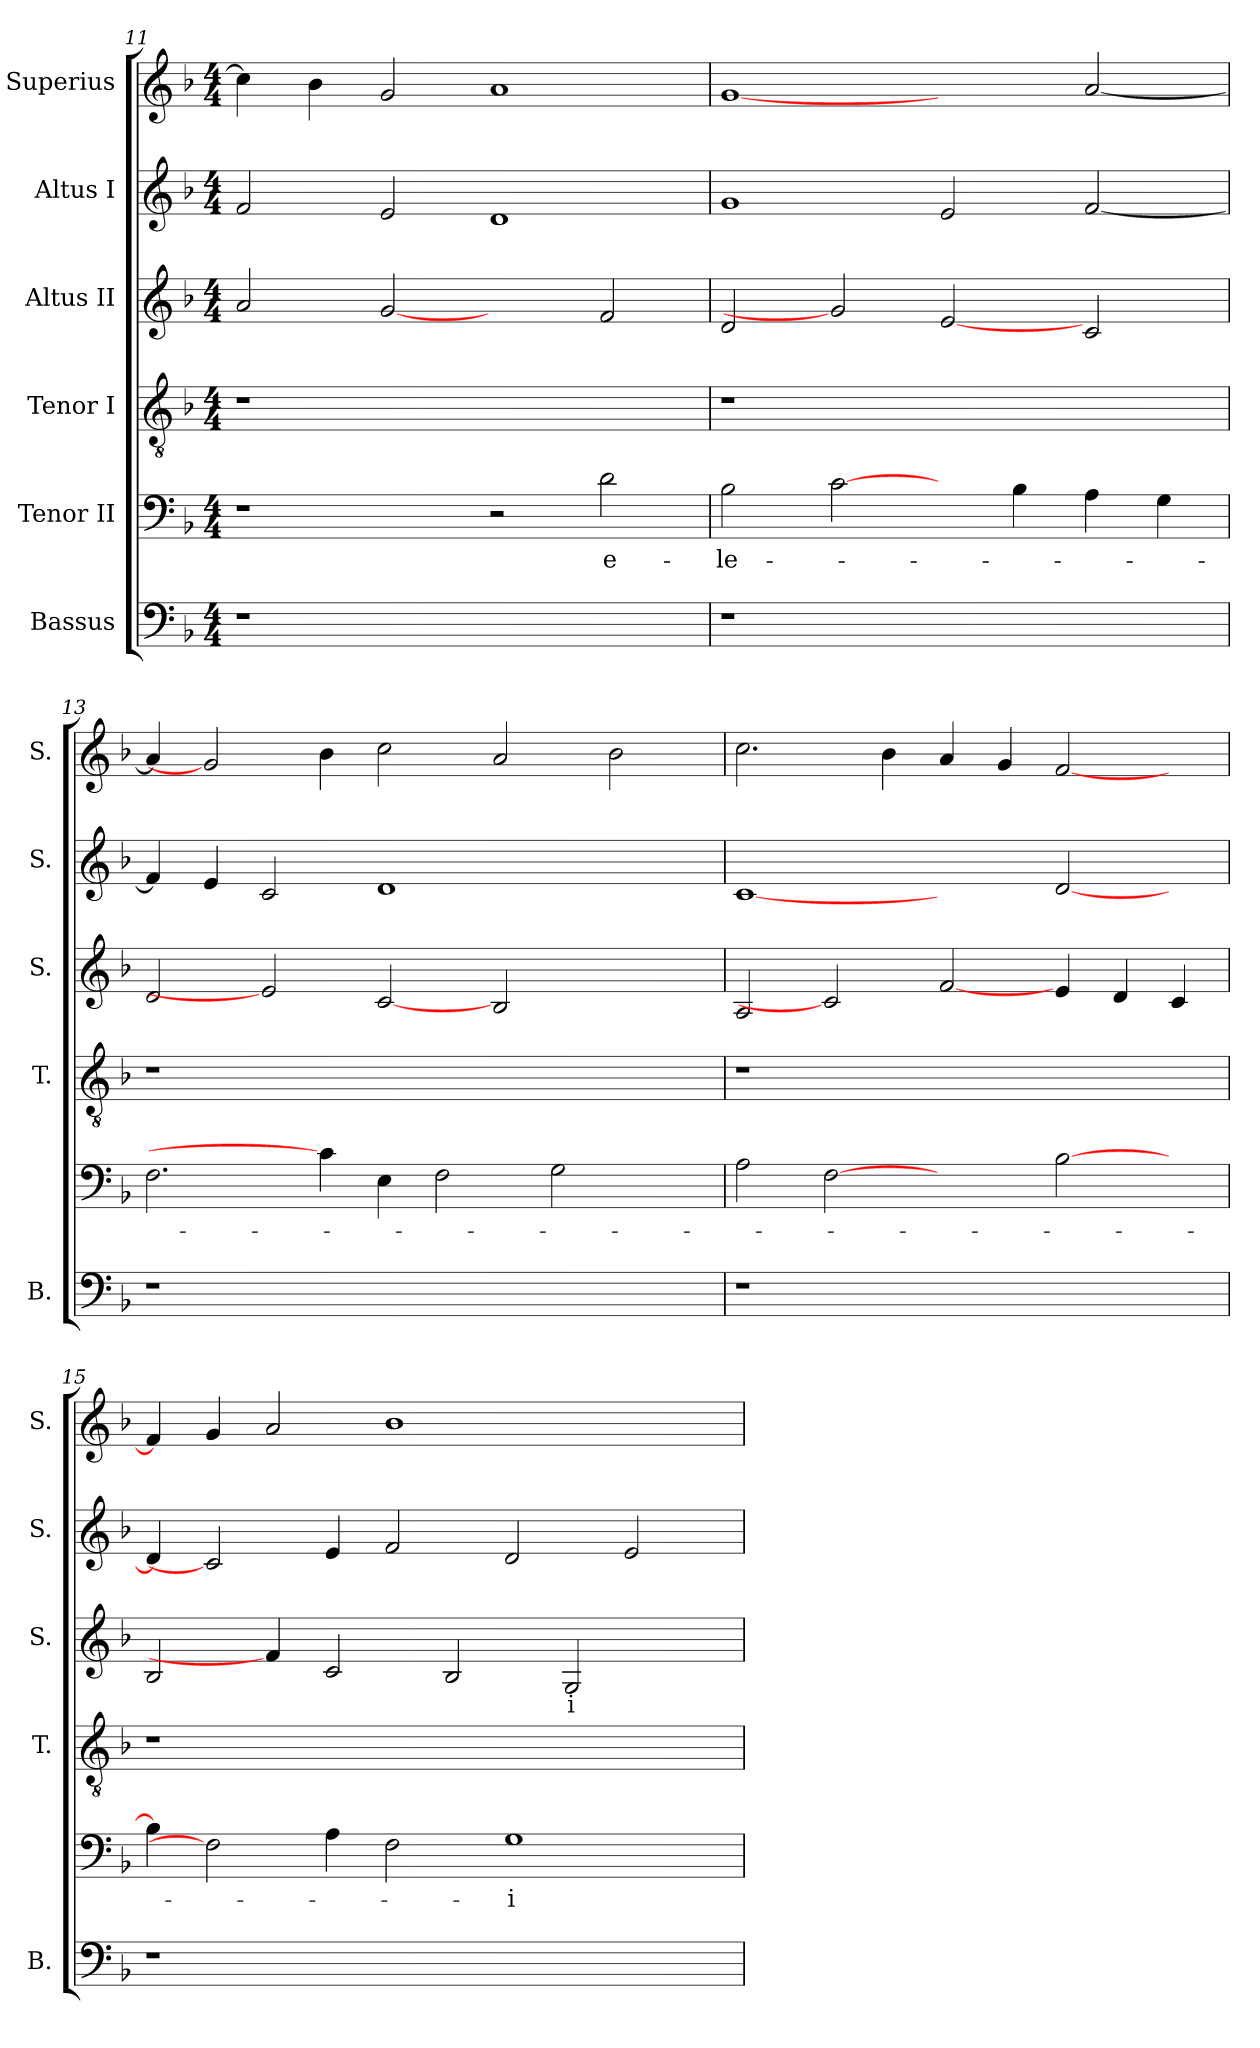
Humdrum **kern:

**kern	**kern	**text	**kern	**kern	**text	**kern	**kern
*part6	*part5	*part5	*part4	*part3	*part3	*part2	*part1
*staff6	*staff5	*staff5	*staff4	*staff3	*staff3	*staff2	*staff1
*I"Bassus	*I"Tenor II	*	*I"Tenor I	*I"Altus II	*	*I"Altus I	*I"Superius
*I'B.	*	*	*I'T.	*I'S.	*	*I'S.	*I'S.
!!LO:PB:g=z
*clefF4	*clefF4	*	*clefGv2	*clefG2	*	*clefG2	*clefG2
*	*	*	*ITrd7c12	*	*	*	*
*k[b-]	*k[b-]	*	*k[b-]	*k[b-]	*	*k[b-]	*k[b-]
*F:	*F:	*	*F:	*F:	*	*F:	*F:
*M4/4	*M4/4	*	*M4/4	*M4/4	*	*M4/4	*M4/4
=11	=11	=11	=11	=11	=11	=11	=11
!LO:N:vis=1	!	!	!LO:N:vis=1	!	!	!	!
1r	1r	.	1r	2ai/	.	2fi/	4cci\]
.	.	.	.	.	.	.	4b-i\
.	.	.	.	[2gi	.	2ei/	2gi/
1ryy	2r	.	1ryy	2ryy	.	1di	1ai
!	!	!LO:LY:b:color=#000000	!	!	!	!	!
.	2di\	e-	.	2fi/	.	.	.
=12	=12	=12	=12	=12	=12	=12	=12
!LO:N:vis=1	!	!	!	!	!	!	!
!	!	!LO:LY:b:color=#000000	!LO:N:vis=1	!	!	!	!
1r	2B-i\	-le-	1r	2di/	.	1gi	[1gi
.	[2ci\	.	.	2gi]	.	.	.
1ryy	4ryy	.	1ryy	[2ei	.	2ei/	2ryy
.	4B-i\	.	.	.	.	.	.
.	4Ai\	.	.	2ci/	.	[<2fi/	[<2ai/
.	4Gi\	.	.	.	.	.	.
=13	=13	=13	=13	=13	=13	=13	=13
!LO:N:vis=1	!	!	!LO:N:vis=1	!	!	!	!
1r	2.Fi\	.	1r	2di/	.	4fi/]	4ai/]
.	.	.	.	.	.	4ei/	2gi]
.	.	.	.	2ei]	.	2ci/	.
.	4ci\]	.	.	.	.	.	4b-i\
1.ryy	4Ei\	.	1.ryy	[2ci	.	1di	2cci\
.	2Fi\	.	.	.	.	.	.
.	.	.	.	2B-i/	.	.	2ai/
.	2Gi\	.	.	.	.	.	.
.	.	.	.	2ryy	.	2ryy	2b-i\
.	4ryy	.	.	.	.	.	.
=14	=14	=14	=14	=14	=14	=14	=14
!LO:N:vis=1	!	!	!LO:N:vis=1	!	!	!	!
1r	2Ai\	.	1r	2Ai/	.	[1ci	2.cci\
.	[2Fi	.	.	2ci]	.	.	.
.	.	.	.	.	.	.	4b-i\
1ryy	2ryy	.	1ryy	[2fi/	.	2ryy	4ai/
.	.	.	.	.	.	.	4gi/
.	[>2B-i\	.	.	4ei/	.	[<2di/	[<2fi/
.	.	.	.	4di/	.	.	.
4ryy	4ryy	.	4ryy	4ci/	.	4ryy	4ryy
!!LO:LB:g=z
=15	=15	=15	=15	=15	=15	=15	=15
!LO:N:vis=1	!	!	!LO:N:vis=1	!	!	!	!
1r	4B-i\]	.	1r	2B-i/	.	4di/]	4fi/]
.	2Fi]	.	.	.	.	2ci]	4gi/
.	.	.	.	4fi/]	.	.	2ai/
.	4Ai\	.	.	2ci/	.	4ei/	.
1.ryy	2Fi\	.	1.ryy	.	.	2fi/	1b-i
.	.	.	.	2B-i/	.	.	.
!	!	!LO:LY:b:color=#000000	!	!	!	!	!
.	1Gi	-i-	.	.	.	2di/	.
!	!	!	!	!	!LO:LY:b:color=#000000	!	!
.	.	.	.	2Gi/	-i-	.	.
.	.	.	.	.	.	2ei/	2ryy
.	.	.	.	4ryy	.	.	.
=	=	=	=	=	=	=	=
*-	*-	*-	*-	*-	*-	*-	*-
